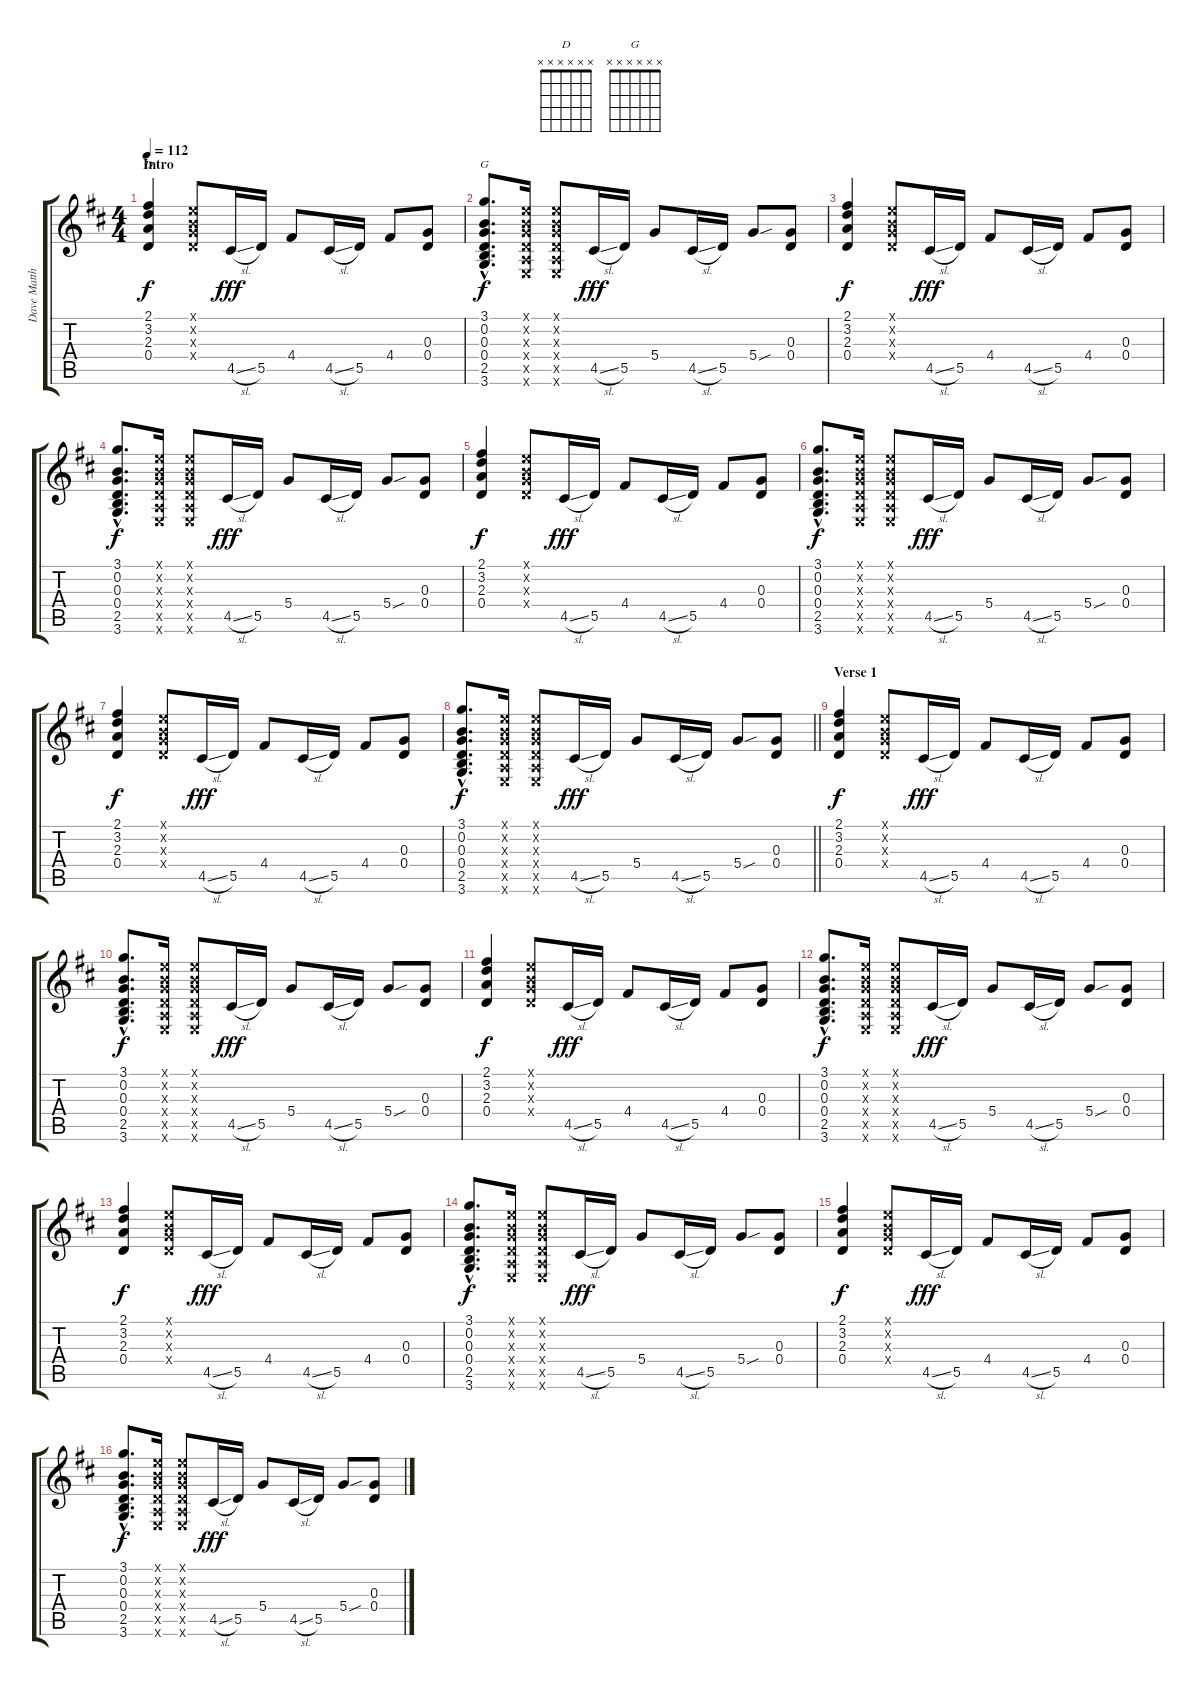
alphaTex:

\track ("Dave Matthews" "Dave Matth") {instrument acousticguitarsteel}
\staff {score tabs}
\tuning (E4 B3 G3 D3 A2 E2) {hide}
\chord ("D" x x x x x x)
\chord ("G" x x x x x x)
\ts (4 4)
\section ("" "Intro")
\tempo 112
\clef g2
\ks d
(2.1 3.2 2.3 0.4).4{ch "D" dy f instrument acousticguitarsteel} (0.1{x} 0.2{x} 0.3{x} 0.4{x}).8 4.5{sl}.16{dy fff} 5.5.16 4.4.8 4.5{sl}.16 5.5.16 4.4.8 (0.3 0.4).8 |
(3.1{hac} 0.2{hac} 0.3{hac} 0.4{hac} 2.5{hac} 3.6{hac}).8{d ch "G" dy f} (0.1{x} 0.2{x} 0.3{x} 0.4{x} 0.5{x} 0.6{x}).16 (0.1{x} 0.2{x} 0.3{x} 0.4{x} 0.5{x} 0.6{x}).8 4.5{sl}.16{dy fff} 5.5.16 5.4.8 4.5{sl}.16 5.5.16 5.4{sou}.8 (0.3 0.4).8 |
(2.1 3.2 2.3 0.4).4{dy f} (0.1{x} 0.2{x} 0.3{x} 0.4{x}).8 4.5{sl}.16{dy fff} 5.5.16 4.4.8 4.5{sl}.16 5.5.16 4.4.8 (0.3 0.4).8 |
(3.1{hac} 0.2{hac} 0.3{hac} 0.4{hac} 2.5{hac} 3.6{hac}).8{d dy f} (0.1{x} 0.2{x} 0.3{x} 0.4{x} 0.5{x} 0.6{x}).16 (0.1{x} 0.2{x} 0.3{x} 0.4{x} 0.5{x} 0.6{x}).8 4.5{sl}.16{dy fff} 5.5.16 5.4.8 4.5{sl}.16 5.5.16 5.4{sou}.8 (0.3 0.4).8 |
(2.1 3.2 2.3 0.4).4{dy f} (0.1{x} 0.2{x} 0.3{x} 0.4{x}).8 4.5{sl}.16{dy fff} 5.5.16 4.4.8 4.5{sl}.16 5.5.16 4.4.8 (0.3 0.4).8 |
(3.1{hac} 0.2{hac} 0.3{hac} 0.4{hac} 2.5{hac} 3.6{hac}).8{d dy f} (0.1{x} 0.2{x} 0.3{x} 0.4{x} 0.5{x} 0.6{x}).16 (0.1{x} 0.2{x} 0.3{x} 0.4{x} 0.5{x} 0.6{x}).8 4.5{sl}.16{dy fff} 5.5.16 5.4.8 4.5{sl}.16 5.5.16 5.4{sou}.8 (0.3 0.4).8 |
(2.1 3.2 2.3 0.4).4{dy f} (0.1{x} 0.2{x} 0.3{x} 0.4{x}).8 4.5{sl}.16{dy fff} 5.5.16 4.4.8 4.5{sl}.16 5.5.16 4.4.8 (0.3 0.4).8 |
\barLineRight lightlight
(3.1{hac} 0.2{hac} 0.3{hac} 0.4{hac} 2.5{hac} 3.6{hac}).8{d dy f} (0.1{x} 0.2{x} 0.3{x} 0.4{x} 0.5{x} 0.6{x}).16 (0.1{x} 0.2{x} 0.3{x} 0.4{x} 0.5{x} 0.6{x}).8 4.5{sl}.16{dy fff} 5.5.16 5.4.8 4.5{sl}.16 5.5.16 5.4{sou}.8 (0.3 0.4).8 |
\section ("" "Verse 1")
(2.1 3.2 2.3 0.4).4{dy f} (0.1{x} 0.2{x} 0.3{x} 0.4{x}).8 4.5{sl}.16{dy fff} 5.5.16 4.4.8 4.5{sl}.16 5.5.16 4.4.8 (0.3 0.4).8 |
(3.1{hac} 0.2{hac} 0.3{hac} 0.4{hac} 2.5{hac} 3.6{hac}).8{d dy f} (0.1{x} 0.2{x} 0.3{x} 0.4{x} 0.5{x} 0.6{x}).16 (0.1{x} 0.2{x} 0.3{x} 0.4{x} 0.5{x} 0.6{x}).8 4.5{sl}.16{dy fff} 5.5.16 5.4.8 4.5{sl}.16 5.5.16 5.4{sou}.8 (0.3 0.4).8 |
(2.1 3.2 2.3 0.4).4{dy f} (0.1{x} 0.2{x} 0.3{x} 0.4{x}).8 4.5{sl}.16{dy fff} 5.5.16 4.4.8 4.5{sl}.16 5.5.16 4.4.8 (0.3 0.4).8 |
(3.1{hac} 0.2{hac} 0.3{hac} 0.4{hac} 2.5{hac} 3.6{hac}).8{d dy f} (0.1{x} 0.2{x} 0.3{x} 0.4{x} 0.5{x} 0.6{x}).16 (0.1{x} 0.2{x} 0.3{x} 0.4{x} 0.5{x} 0.6{x}).8 4.5{sl}.16{dy fff} 5.5.16 5.4.8 4.5{sl}.16 5.5.16 5.4{sou}.8 (0.3 0.4).8 |
(2.1 3.2 2.3 0.4).4{dy f} (0.1{x} 0.2{x} 0.3{x} 0.4{x}).8 4.5{sl}.16{dy fff} 5.5.16 4.4.8 4.5{sl}.16 5.5.16 4.4.8 (0.3 0.4).8 |
(3.1{hac} 0.2{hac} 0.3{hac} 0.4{hac} 2.5{hac} 3.6{hac}).8{d dy f} (0.1{x} 0.2{x} 0.3{x} 0.4{x} 0.5{x} 0.6{x}).16 (0.1{x} 0.2{x} 0.3{x} 0.4{x} 0.5{x} 0.6{x}).8 4.5{sl}.16{dy fff} 5.5.16 5.4.8 4.5{sl}.16 5.5.16 5.4{sou}.8 (0.3 0.4).8 |
(2.1 3.2 2.3 0.4).4{dy f} (0.1{x} 0.2{x} 0.3{x} 0.4{x}).8 4.5{sl}.16{dy fff} 5.5.16 4.4.8 4.5{sl}.16 5.5.16 4.4.8 (0.3 0.4).8 |
(3.1{hac} 0.2{hac} 0.3{hac} 0.4{hac} 2.5{hac} 3.6{hac}).8{d dy f} (0.1{x} 0.2{x} 0.3{x} 0.4{x} 0.5{x} 0.6{x}).16 (0.1{x} 0.2{x} 0.3{x} 0.4{x} 0.5{x} 0.6{x}).8 4.5{sl}.16{dy fff} 5.5.16 5.4.8 4.5{sl}.16 5.5.16 5.4{sou}.8 (0.3 0.4).8
